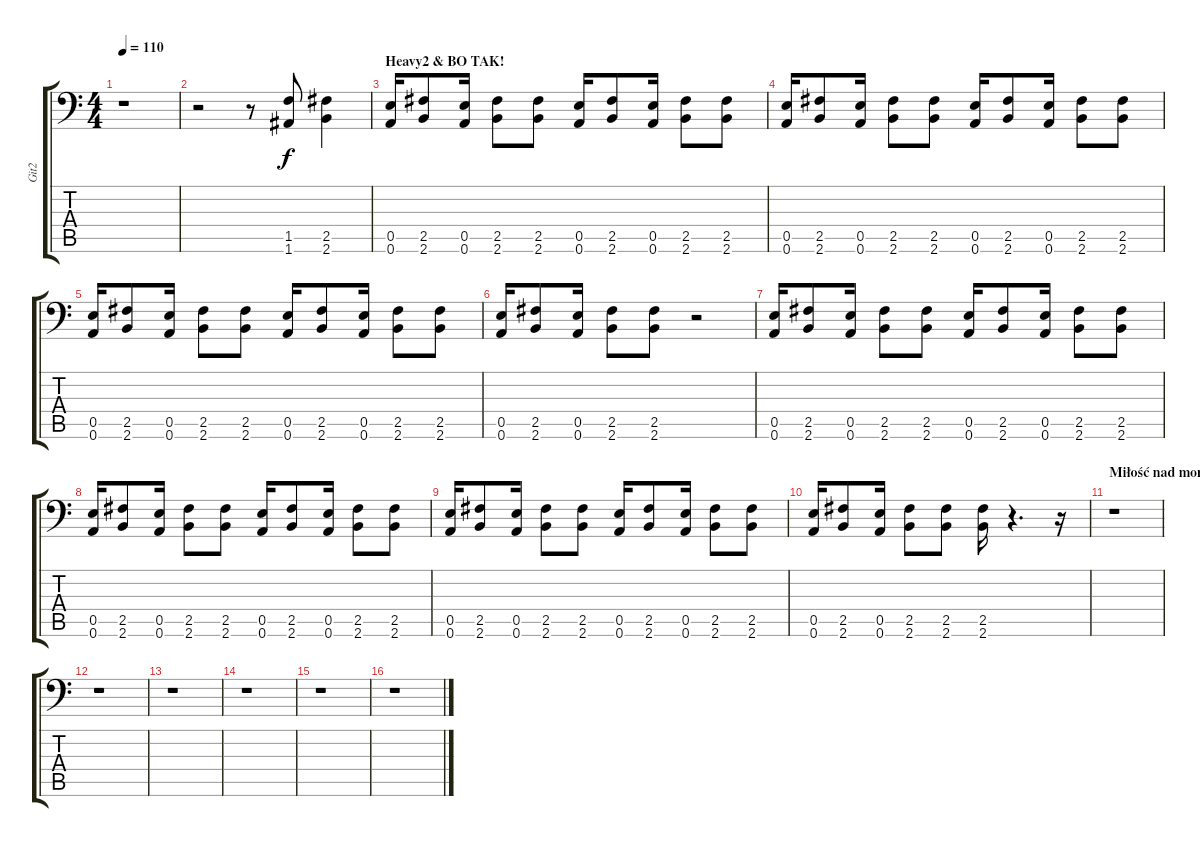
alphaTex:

\track ("Git2" "Git2") {instrument overdrivenguitar}
\staff {score tabs}
\tuning (B3 Gb3 D3 A2 E2 A1) {hide}
\ts (4 4)
\tempo 110
\clef f4
\ks c
r.1{dy f} |
r.2 r.8 (1.5 1.6).8 (2.5 2.6).4 |
\section ("" "Heavy2 & BO TAK!")
(0.5 0.6).16 (2.5 2.6).8 (0.5 0.6).16 (2.5 2.6).8 (2.5 2.6).8 (0.5 0.6).16 (2.5 2.6).8 (0.5 0.6).16 (2.5 2.6).8 (2.5 2.6).8 |
(0.5 0.6).16 (2.5 2.6).8 (0.5 0.6).16 (2.5 2.6).8 (2.5 2.6).8 (0.5 0.6).16 (2.5 2.6).8 (0.5 0.6).16 (2.5 2.6).8 (2.5 2.6).8 |
(0.5 0.6).16 (2.5 2.6).8 (0.5 0.6).16 (2.5 2.6).8 (2.5 2.6).8 (0.5 0.6).16 (2.5 2.6).8 (0.5 0.6).16 (2.5 2.6).8 (2.5 2.6).8 |
(0.5 0.6).16 (2.5 2.6).8 (0.5 0.6).16 (2.5 2.6).8 (2.5 2.6).8 r.2 |
(0.5 0.6).16 (2.5 2.6).8 (0.5 0.6).16 (2.5 2.6).8 (2.5 2.6).8 (0.5 0.6).16 (2.5 2.6).8 (0.5 0.6).16 (2.5 2.6).8 (2.5 2.6).8 |
(0.5 0.6).16 (2.5 2.6).8 (0.5 0.6).16 (2.5 2.6).8 (2.5 2.6).8 (0.5 0.6).16 (2.5 2.6).8 (0.5 0.6).16 (2.5 2.6).8 (2.5 2.6).8 |
(0.5 0.6).16 (2.5 2.6).8 (0.5 0.6).16 (2.5 2.6).8 (2.5 2.6).8 (0.5 0.6).16 (2.5 2.6).8 (0.5 0.6).16 (2.5 2.6).8 (2.5 2.6).8 |
(0.5 0.6).16 (2.5 2.6).8 (0.5 0.6).16 (2.5 2.6).8 (2.5 2.6).8 (2.5 2.6).16 r.4{d} r.16 |
\section ("" "Miłość nad morzem")
r.1 |
r.1 |
r.1 |
r.1 |
r.1 |
r.1
